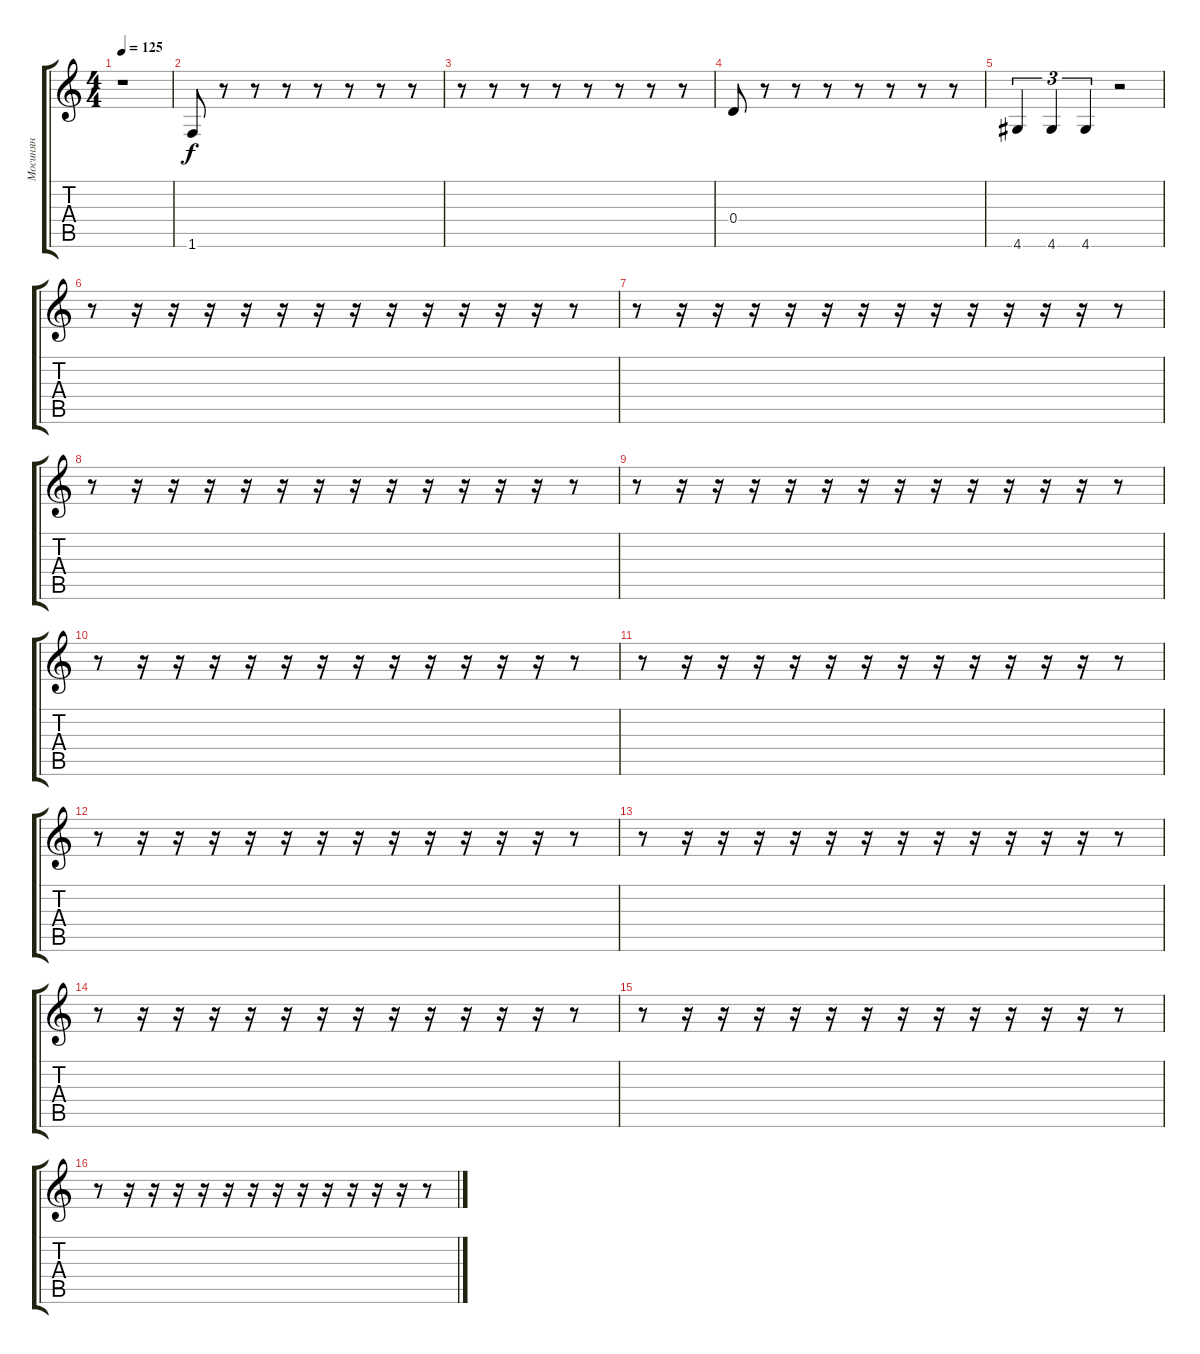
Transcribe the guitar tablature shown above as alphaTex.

\track ("Мосинян" "Мосинян") {instrument electricbasspick}
\staff {score tabs}
\tuning (E4 B3 G3 D3 A2 E2) {hide}
\ts (4 4)
\tempo 125
\clef g2
\ks c
r.1{dy f} |
1.6.8 r.8 r.8 r.8 r.8 r.8 r.8 r.8 |
r.8 r.8 r.8 r.8 r.8 r.8 r.8 r.8 |
0.4.8 r.8 r.8 r.8 r.8 r.8 r.8 r.8 |
4.6.4{tu (3 2)} 4.6.4{tu (3 2)} 4.6.4{tu (3 2)} r.2 |
r.8 r.16 r.16 r.16 r.16 r.16 r.16 r.16 r.16 r.16 r.16 r.16 r.16 r.8 |
r.8 r.16 r.16 r.16 r.16 r.16 r.16 r.16 r.16 r.16 r.16 r.16 r.16 r.8 |
r.8 r.16 r.16 r.16 r.16 r.16 r.16 r.16 r.16 r.16 r.16 r.16 r.16 r.8 |
r.8 r.16 r.16 r.16 r.16 r.16 r.16 r.16 r.16 r.16 r.16 r.16 r.16 r.8 |
r.8 r.16 r.16 r.16 r.16 r.16 r.16 r.16 r.16 r.16 r.16 r.16 r.16 r.8 |
r.8 r.16 r.16 r.16 r.16 r.16 r.16 r.16 r.16 r.16 r.16 r.16 r.16 r.8 |
r.8 r.16 r.16 r.16 r.16 r.16 r.16 r.16 r.16 r.16 r.16 r.16 r.16 r.8 |
r.8 r.16 r.16 r.16 r.16 r.16 r.16 r.16 r.16 r.16 r.16 r.16 r.16 r.8 |
r.8 r.16 r.16 r.16 r.16 r.16 r.16 r.16 r.16 r.16 r.16 r.16 r.16 r.8 |
r.8 r.16 r.16 r.16 r.16 r.16 r.16 r.16 r.16 r.16 r.16 r.16 r.16 r.8 |
r.8 r.16 r.16 r.16 r.16 r.16 r.16 r.16 r.16 r.16 r.16 r.16 r.16 r.8
